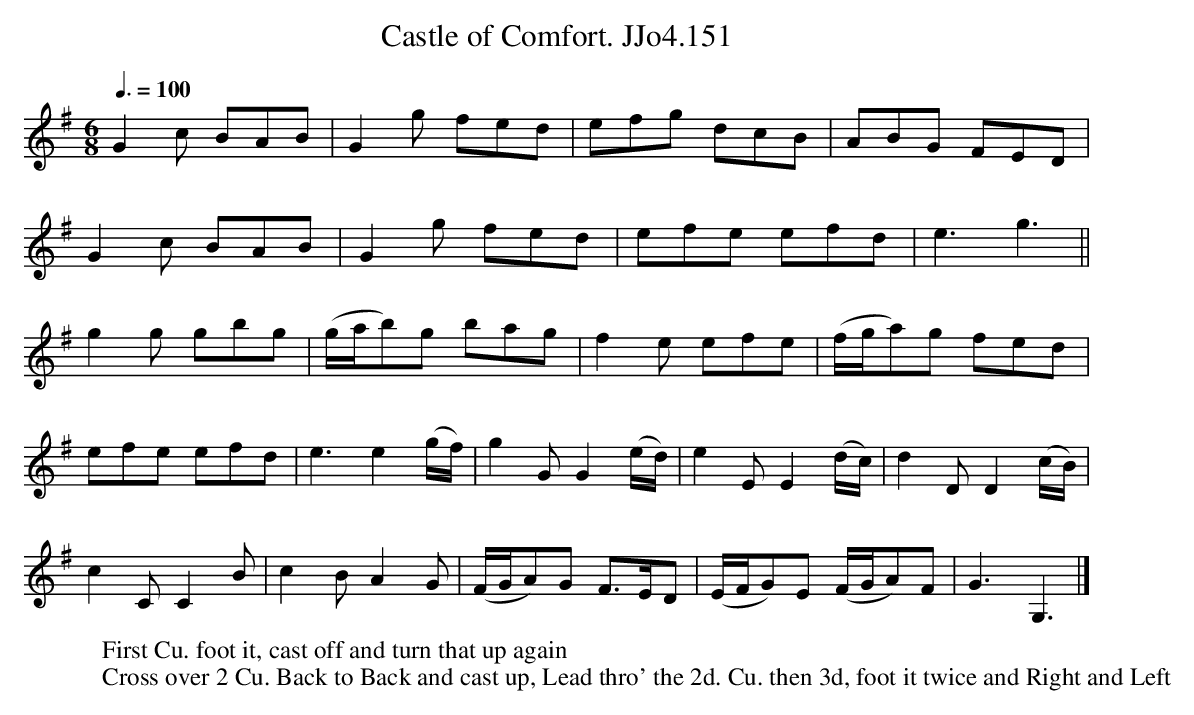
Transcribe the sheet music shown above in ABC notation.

X:1
T:Castle of Comfort. JJo4.151
M:6/8
Q:3/8=100
L:1/8
K:G
G2c BAB | G2g fed | efg dcB | ABG FED |
G2c BAB | G2g fed | efe efd | e3g3 ||
g2g gbg | (g/a/b)g bag | f2e efe | (f/g/a)g fed |
efe efd | e3 e2 (g/f/) | g2GG2 (e/d/) | e2EE2 (d/c/) |d2D D2 (c/B/) |
c2CC2B | c2BA2G | (F/G/A)G F>ED | (E/F/G)E (F/G/A)F | G3 G,3|]
W:First Cu. foot it, cast off and turn that up again
W:Cross over 2 Cu. Back to Back and cast up, Lead thro' the 2d. Cu. then 3d, foot it twice and Right and Left
